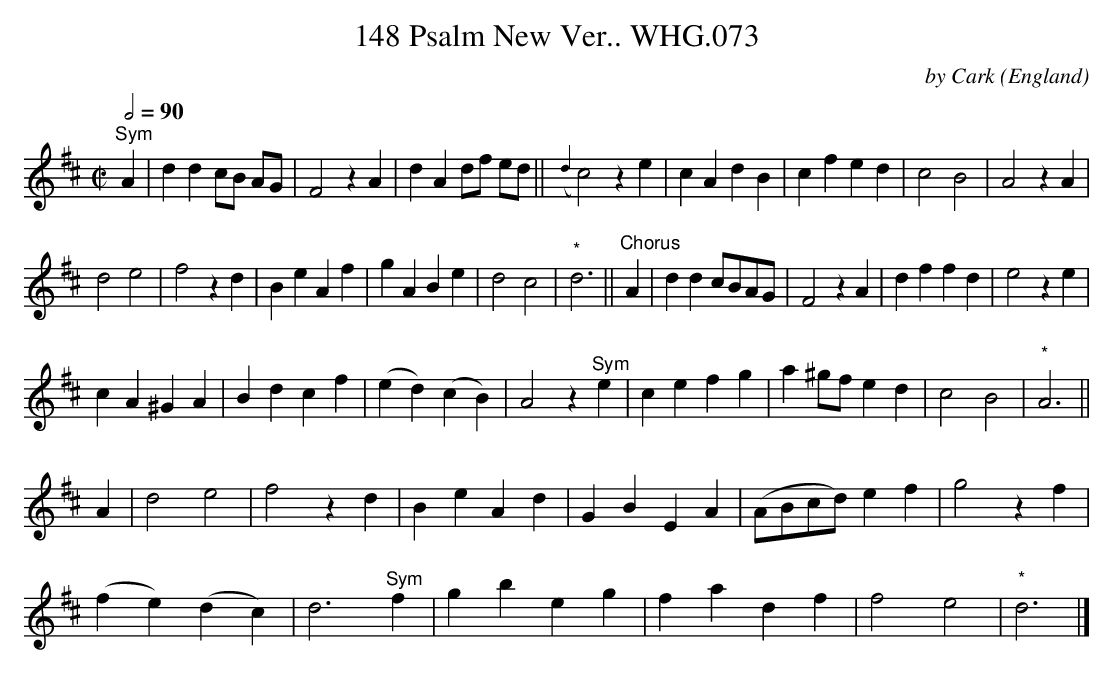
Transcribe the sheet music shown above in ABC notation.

X:1
T:148 Psalm New Ver.. WHG.073
C:by Cark
L:1/8
M:C|
O:England
Q:1/2=90
K:D
"^Sym"A2|d2d2 cB AG|F4z2A2|d2A2 df ed||({d2}c4)z2e2|\
c2A2 d2B2|c2f2 e2d2|c4 B4|A4 z2A2|
d4 e4|f4 z2d2|B2e2 A2f2|g2A2 B2e2|d4 c4|"*"d6||\
"^Chorus"A2|d2d2 cBAG|F4 z2A2|d2f2 f2d2|e4 z2e2|
c2A2 ^G2A2|B2d2 c2f2|(e2d2) (c2B2)|A4z2"^Sym"e2|\
c2e2 f2g2|a2^gf e2d2|c4 B4|"*"A6||
A2|d4 e4|f4 z2d2|B2e2 A2d2|G2B2 E2A2|\
(ABcd) e2f2|g4 z2f2|
(f2e2) (d2c2)|d6"^Sym"f2|\
g2b2 e2g2|f2a2 d2f2|f4 e4|"*"d6|]
